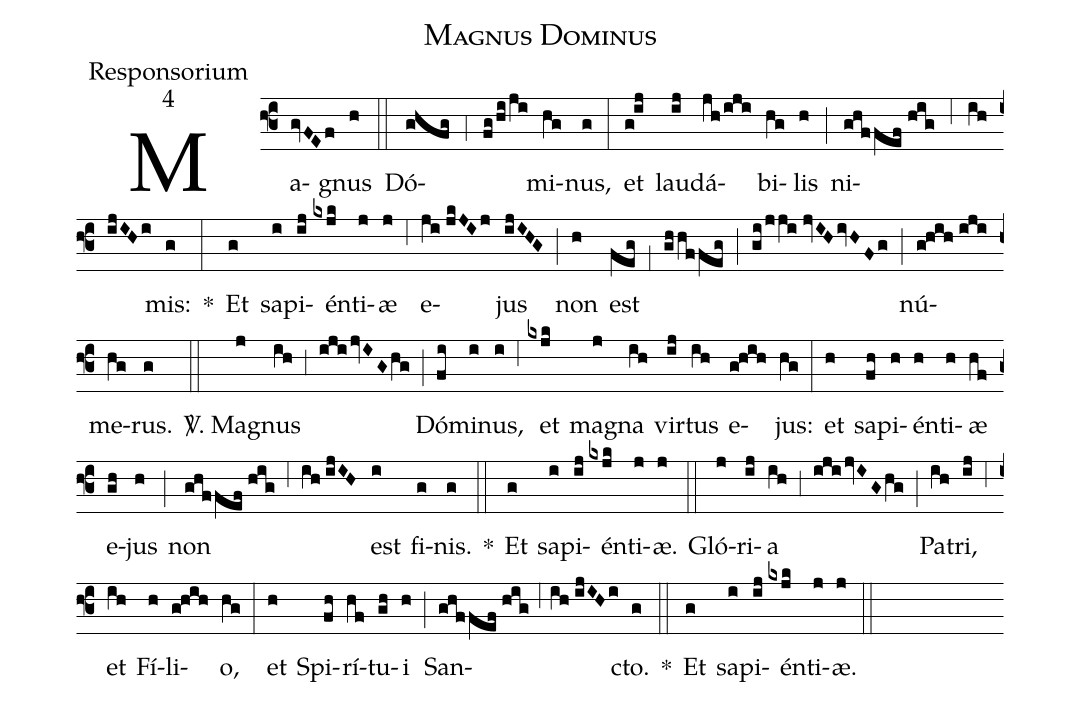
name:Magnus Dominus;
office-part:Responsorium;
mode:4;
%%
(f3) Ma(gvFEf)gnus(h) (::)
Dó(ghfg;4fg/hi/ji)mi(hg)nus,(g) (:)
et(g!ij) lau(ij)dá(jh/iji)bi(hg)lis(h) (;) ni(ghffef//hig;6ih/ijIHi)mis:(g) *(:) Et(g) sa(i)pi(ij)én(kxjk)ti(j)æ(j) (,6) e(ji//jkJIj)jus(ijIHG) (;) non(h) est(feg) (,1) (ghhffeg) (;) (gi/jji//jvIH/ivHFg) (;) nú(g!hih//iji)me(hg)rus.(g) (::)

<sp>V/</sp>. Ma(j)gnus(ih) (,3) (iji/jvIG/hg) (;) Dó(fi)mi(i)nus,(i) (,6) et(kxjk) ma(j)gna(ih) vir(ij)tus(ih) e(g!hih)jus:(hg) (:)
et(h) sa(fh)pi(h)én(h)ti(h)æ(hf) e(gh)jus(h) (;) non(ghffef//hig) (,6) (ih//ijIH) est(i) fi(g)nis.(g) *(::) Et(g) sa(i)pi(ij)én(kxjk)ti(j)æ.(j) (::)

Gló(j)ri(ij)a(ih) (,3) (iji/jvIGhg) (;) Pa(ih)tri,(ij) (,6) et(ih) Fí(h)li(g!hih)o,(hg) (:)
et(h) Spi(fh)rí(hf)tu(gh)i(h) (;) San(ghffef//hig;6ih//ijIHi)cto.(g) *(::) Et(g) sa(i)pi(ij)én(kxjk)ti(j)æ.(j) (::)
